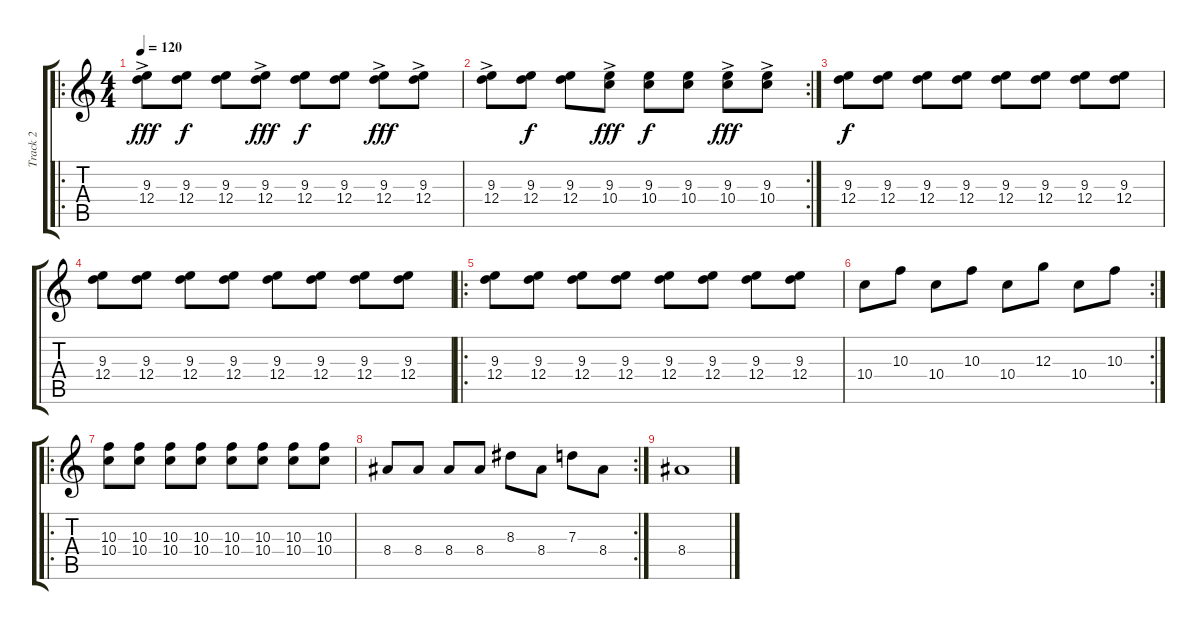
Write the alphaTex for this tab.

\track ("Track 2" "Track 2") {instrument distortionguitar}
\staff {score tabs}
\tuning (E4 B3 G3 D3 A2 D2) {hide}
\ro
\ts (4 4)
\tempo 120
\clef g2
\ks c
(9.3 12.4{ac}).8{dy fff instrument distortionguitar} (9.3 12.4).8{dy f} (9.3 12.4).8 (9.3 12.4{ac}).8{dy fff} (9.3 12.4).8{dy f} (9.3 12.4).8 (9.3 12.4{ac}).8{dy fff} (9.3 12.4{ac}).8 |
\rc 2
(9.3 12.4{ac}).8 (9.3 12.4).8{dy f} (9.3 12.4).8 (9.3 10.4{ac}).8{dy fff} (9.3 10.4).8{dy f} (9.3 10.4).8 (9.3 10.4{ac}).8{dy fff} (9.3 10.4{ac}).8 |
(9.3 12.4).8{dy f} (9.3 12.4).8 (9.3 12.4).8 (9.3 12.4).8 (9.3 12.4).8 (9.3 12.4).8 (9.3 12.4).8 (9.3 12.4).8 |
(9.3 12.4).8 (9.3 12.4).8 (9.3 12.4).8 (9.3 12.4).8 (9.3 12.4).8 (9.3 12.4).8 (9.3 12.4).8 (9.3 12.4).8 |
\ro
(9.3 12.4).8 (9.3 12.4).8 (9.3 12.4).8 (9.3 12.4).8 (9.3 12.4).8 (9.3 12.4).8 (9.3 12.4).8 (9.3 12.4).8 |
\rc 2
10.4.8 10.3.8 10.4.8 10.3.8 10.4.8 12.3.8 10.4.8 10.3.8 |
\ro
(10.3 10.4).8 (10.3 10.4).8 (10.3 10.4).8 (10.3 10.4).8 (10.3 10.4).8 (10.3 10.4).8 (10.3 10.4).8 (10.3 10.4).8 |
\rc 2
8.4.8 8.4.8 8.4.8 8.4.8 8.3.8 8.4.8 7.3.8 8.4.8 |
8.4.1
